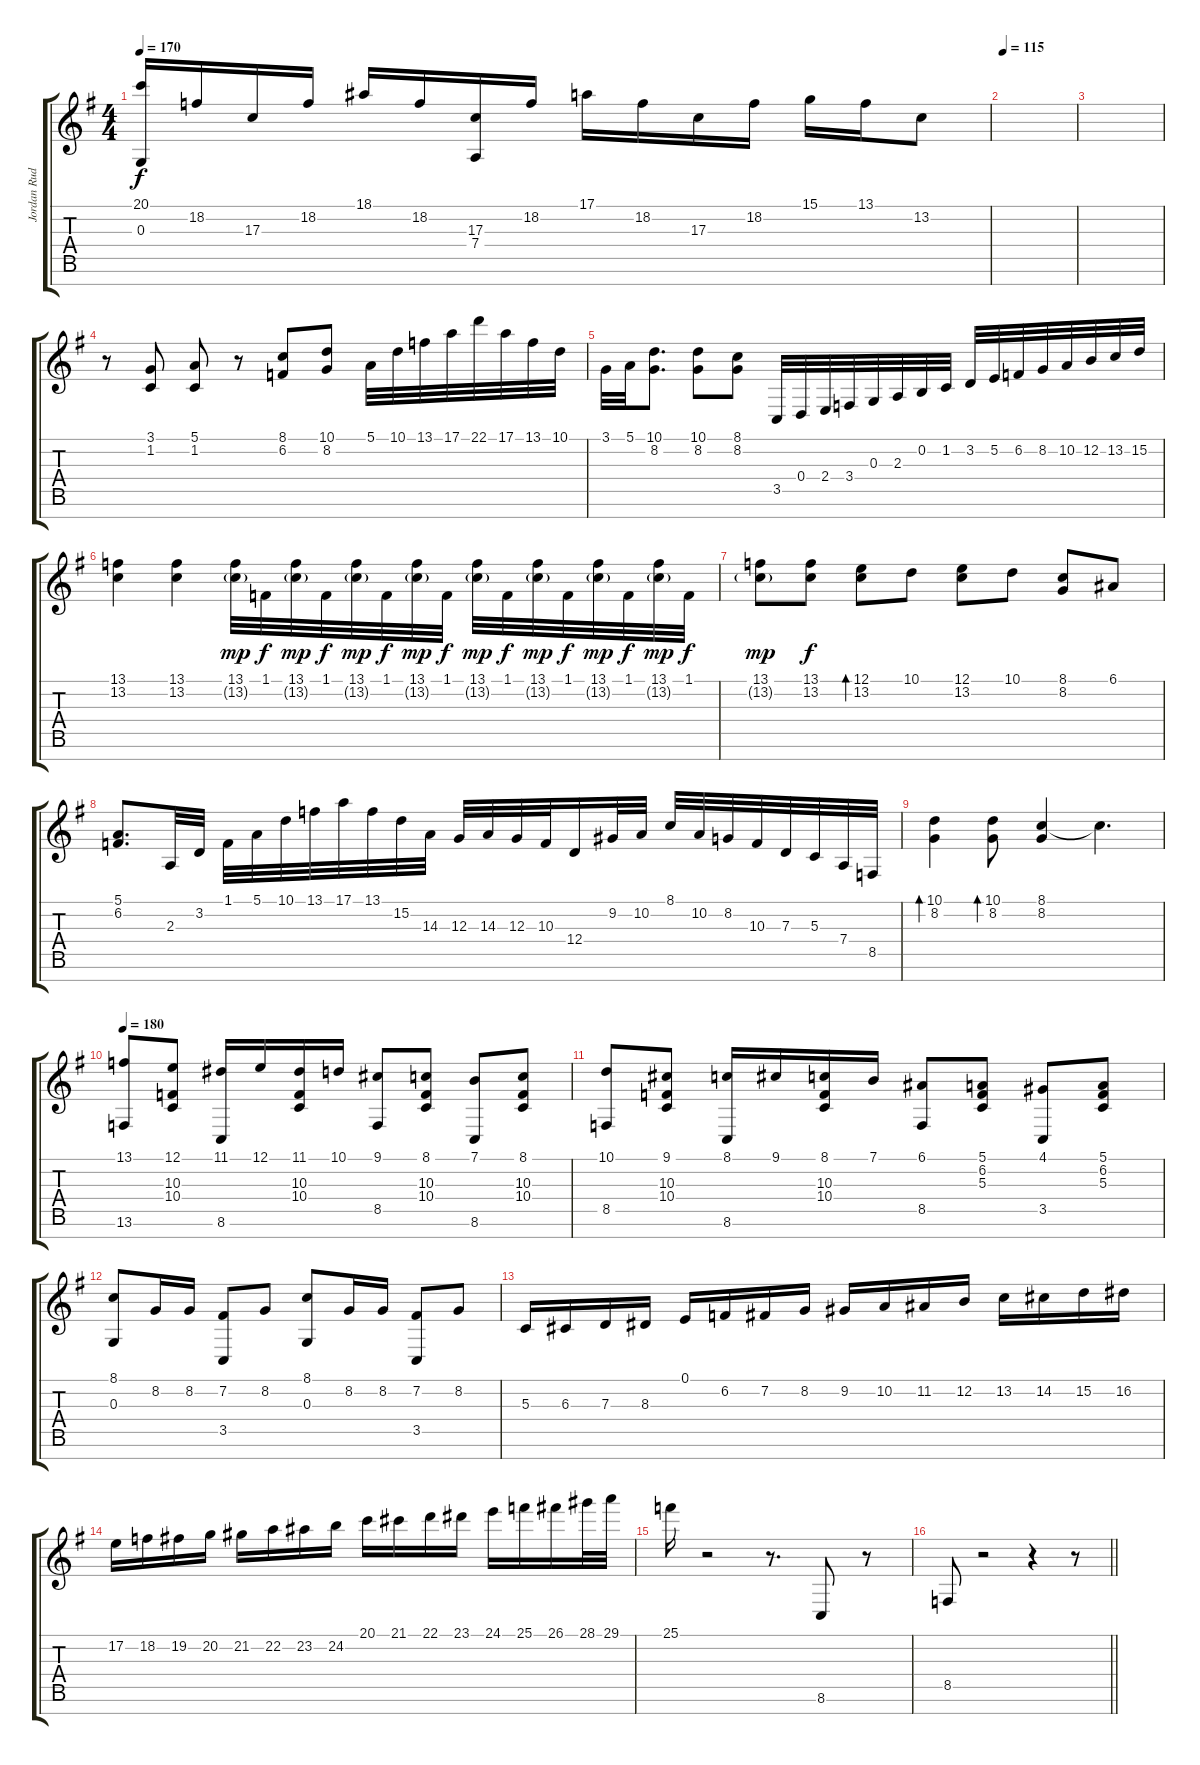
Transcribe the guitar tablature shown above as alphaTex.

\track ("Jordan Rudess - Keyboards" "Jordan Rud") {instrument lead2sawtooth}
\staff {score tabs}
\tuning (E4 B3 G3 D3 A2 E2 B1) {hide}
\ts (4 4)
\tempo 170
\clef g2
\ks g
(20.1 0.3).16{dy f} 18.2.16 17.3.16 18.2.16 18.1.16 18.2.16 (17.3 7.4).16 18.2.16 17.1.16 18.2.16 17.3.16 18.2.16 15.1.16 13.1.16 13.2.8 |
\tempo 115
|
|
r.8 (3.1 1.2).8 (5.1 1.2).8 r.8 (8.1 6.2).8 (10.1 8.2).8 5.1.32 10.1.32 13.1.32 17.1.32 22.1.32 17.1.32 13.1.32 10.1.32 |
3.1.32 5.1.32 (10.1 8.2).8{d} (10.1 8.2).8 (8.1 8.2).8 3.5.32 0.4.32 2.4.32 3.4.32 0.3.32 2.3.32 0.2.32 1.2.32 3.2.32 5.2.32 6.2.32 8.2.32 10.2.32 12.2.32 13.2.32 15.2.32 |
(13.1 13.2).4 (13.1 13.2).4 (13.1 13.2{g}).32{dy mp} 1.1.32{dy f} (13.1 13.2{g}).32{dy mp} 1.1.32{dy f} (13.1 13.2{g}).32{dy mp} 1.1.32{dy f} (13.1 13.2{g}).32{dy mp} 1.1.32{dy f} (13.1 13.2{g}).32{dy mp} 1.1.32{dy f} (13.1 13.2{g}).32{dy mp} 1.1.32{dy f} (13.1 13.2{g}).32{dy mp} 1.1.32{dy f} (13.1 13.2{g}).32{dy mp} 1.1.32{dy f} |
(13.1 13.2{g}).8{dy mp} (13.1 13.2).8{dy f} (12.1 13.2).8{bd 240} 10.1.8 (12.1 13.2).8 10.1.8 (8.1 8.2).8 6.1.8 |
(5.1 6.2).8{d} 2.3.32 3.2.32 1.1.32 5.1.32 10.1.32 13.1.32 17.1.32 13.1.32 15.2.32 14.3.32 12.3.32 14.3.32 12.3.32 10.3.32 12.4.16 9.2.32 10.2.32 8.1.32 10.2.32 8.2.32 10.3.32 7.3.32 5.3.32 7.4.32 8.5.32 |
(10.1 8.2).4{bd 240} (10.1 8.2).8{bd 240} (8.1 8.2).4 8.1{t}.4{d} |
\tempo 180
(13.1 13.6).8 (12.1 10.3 10.4).8 (11.1 8.6).16 12.1.16 (11.1 10.3 10.4).16 10.1.16 (9.1 8.5).8 (8.1 10.3 10.4).8 (7.1 8.6).8 (8.1 10.3 10.4).8 |
(10.1 8.5).8 (9.1 10.3 10.4).8 (8.1 8.6).16 9.1.16 (8.1 10.3 10.4).16 7.1.16 (6.1 8.5).8 (5.1 6.2 5.3).8 (4.1 3.5).8 (5.1 6.2 5.3).8 |
(8.1 0.3).8 8.2.16 8.2.16 (7.2 3.5).8 8.2.8 (8.1 0.3).8 8.2.16 8.2.16 (7.2 3.5).8 8.2.8 |
5.3.16 6.3.16 7.3.16 8.3.16 0.1.16 6.2.16 7.2.16 8.2.16 9.2.16 10.2.16 11.2.16 12.2.16 13.2.16 14.2.16 15.2.16 16.2.16 |
17.2.16 18.2.16 19.2.16 20.2.16 21.2.16 22.2.16 23.2.16 24.2.16 20.1.16 21.1.16 22.1.16 23.1.16 24.1.16 25.1.16 26.1.16 28.1.32 29.1.32 |
25.1.16 r.2 r.8{d} 8.6.8 r.8 |
\barLineRight lightlight
8.5.8 r.2 r.4 r.8
